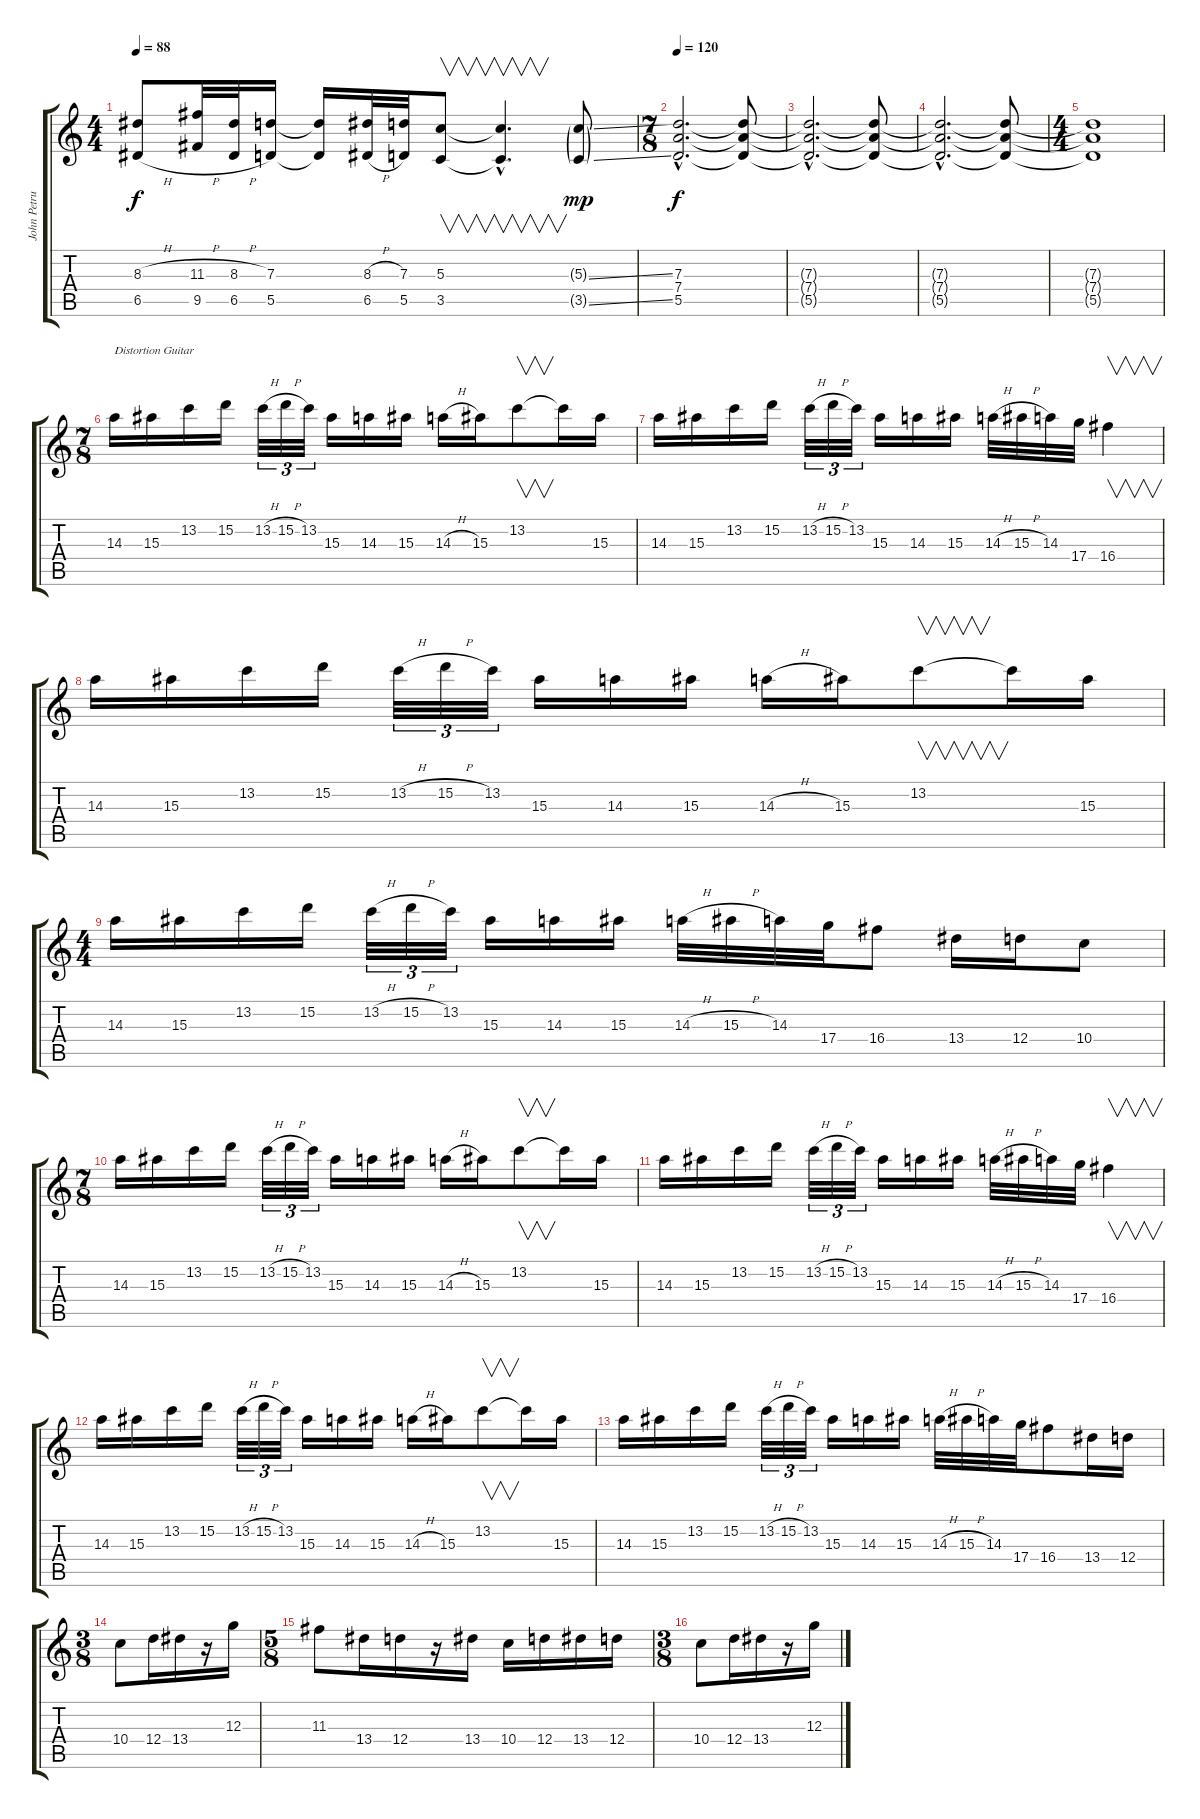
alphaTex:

\track ("John Petrucci - 6 Strings Guitar Dropped" "John Petru") {instrument acousticguitarsteel}
\staff {score tabs}
\tuning (E4 B3 G3 D3 A2 D2) {hide}
\ts (4 4)
\tempo 88
\clef g2
\ks c
(8.3{h} 6.5{h}).8{dy f} (11.3{h} 9.5{h}).32 (8.3{h} 6.5{h}).32 (7.3 5.5).16 (7.3{t} 5.5{t}).16 (8.3{h} 6.5{h}).32 (7.3 5.5).32 (5.3 3.5).8{v} (5.3{hac t} 3.5{hac t}).4{v d} (5.3{ss g} 3.5{ss g}).8{dy mp} |
\ts (7 8)
\tempo 120
(7.3{hac} 7.4{hac} 5.5{hac}).2{d dy f} (7.3{t} 7.4{t} 5.5{t}).8 |
(7.3{hac t} 7.4{hac t} 5.5{hac t}).2{d} (7.3{t} 7.4{t} 5.5{t}).8 |
(7.3{hac t} 7.4{hac t} 5.5{hac t}).2{d} (7.3{t} 7.4{t} 5.5{t}).8 |
\ts (4 4)
(7.3{t} 7.4{t} 5.5{t}).1 |
\ts (7 8)
14.3.16{txt "Distortion Guitar" instrument distortionguitar} 15.3.16 13.2.16 15.2.16 13.2{h}.32{tu (3 2)} 15.2{h}.32{tu (3 2)} 13.2.32{tu (3 2)} 15.3.16 14.3.16 15.3.16 14.3{h}.16 15.3.16 13.2.8{v} 13.2{t}.16 15.3.16 |
14.3.16 15.3.16 13.2.16 15.2.16 13.2{h}.32{tu (3 2)} 15.2{h}.32{tu (3 2)} 13.2.32{tu (3 2)} 15.3.16 14.3.16 15.3.16 14.3{h}.32 15.3{h}.32 14.3.32 17.4.32 16.4.4{v} |
14.3.16 15.3.16 13.2.16 15.2.16 13.2{h}.32{tu (3 2)} 15.2{h}.32{tu (3 2)} 13.2.32{tu (3 2)} 15.3.16 14.3.16 15.3.16 14.3{h}.16 15.3.16 13.2.8{v} 13.2{t}.16 15.3.16 |
\ts (4 4)
14.3.16 15.3.16 13.2.16 15.2.16 13.2{h}.32{tu (3 2)} 15.2{h}.32{tu (3 2)} 13.2.32{tu (3 2)} 15.3.16 14.3.16 15.3.16 14.3{h}.32 15.3{h}.32 14.3.32 17.4.32 16.4.8 13.4.16 12.4.16 10.4.8 |
\ts (7 8)
14.3.16 15.3.16 13.2.16 15.2.16 13.2{h}.32{tu (3 2)} 15.2{h}.32{tu (3 2)} 13.2.32{tu (3 2)} 15.3.16 14.3.16 15.3.16 14.3{h}.16 15.3.16 13.2.8{v} 13.2{t}.16 15.3.16 |
14.3.16 15.3.16 13.2.16 15.2.16 13.2{h}.32{tu (3 2)} 15.2{h}.32{tu (3 2)} 13.2.32{tu (3 2)} 15.3.16 14.3.16 15.3.16 14.3{h}.32 15.3{h}.32 14.3.32 17.4.32 16.4.4{v} |
14.3.16 15.3.16 13.2.16 15.2.16 13.2{h}.32{tu (3 2)} 15.2{h}.32{tu (3 2)} 13.2.32{tu (3 2)} 15.3.16 14.3.16 15.3.16 14.3{h}.16 15.3.16 13.2.8{v} 13.2{t}.16 15.3.16 |
14.3.16 15.3.16 13.2.16 15.2.16 13.2{h}.32{tu (3 2)} 15.2{h}.32{tu (3 2)} 13.2.32{tu (3 2)} 15.3.16 14.3.16 15.3.16 14.3{h}.32 15.3{h}.32 14.3.32 17.4.32 16.4.8 13.4.16 12.4.16 |
\ts (3 8)
10.4.8 12.4.16 13.4.16 r.16 12.3.16 |
\ts (5 8)
11.3.8 13.4.16 12.4.16 r.16 13.4.16 10.4.16 12.4.16 13.4.16 12.4.16 |
\ts (3 8)
10.4.8 12.4.16 13.4.16 r.16 12.3.16
